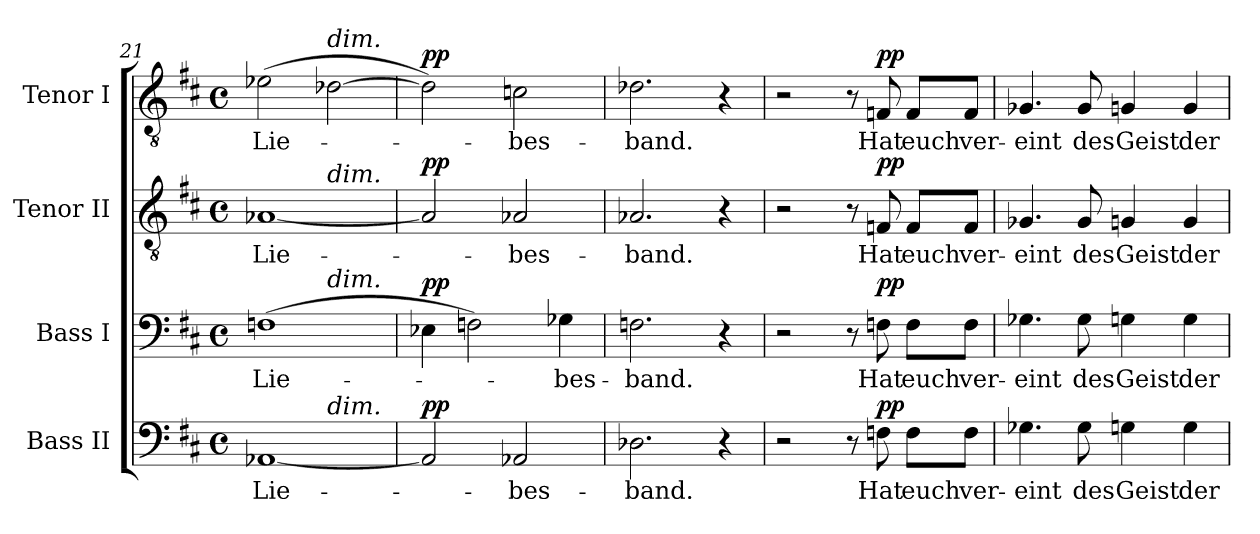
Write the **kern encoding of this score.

**kern	**text	**dynam	**kern	**text	**dynam	**kern	**text	**dynam	**kern	**text	**dynam
*part4	*part4	*part4	*part3	*part3	*part3	*part2	*part2	*part2	*part1	*part1	*part1
*staff4	*staff4	*staff4	*staff3	*staff3	*staff3	*staff2	*staff2	*staff2	*staff1	*staff1	*staff1
*I"Bass II	*	*	*I"Bass I	*	*	*I"Tenor II	*	*	*I"Tenor I	*	*
*I'B.	*	*	*I'B.	*	*	*I'T.	*	*	*I'T.	*	*
*clefF4	*	*	*clefF4	*	*	*clefGv2	*	*	*clefGv2	*	*
*	*	*	*	*	*	*ITrd7c12	*	*	*ITrd7c12	*	*
*k[f#c#]	*	*	*k[f#c#]	*	*	*k[f#c#]	*	*	*k[f#c#]	*	*
*D:	*	*	*D:	*	*	*D:	*	*	*D:	*	*
*M4/4	*	*	*M4/4	*	*	*M4/4	*	*	*M4/4	*	*
*met(c)	*	*	*met(c)	*	*	*met(c)	*	*	*met(c)	*	*
=21	=21	=21	=21	=21	=21	=21	=21	=21	=21	=21	=21
!	!LO:LY:b:color=#000000	!	!	!	!	!	!	!	!	!	!
!	!	!	!	!LO:LY:b:color=#000000	!	!	!	!	!	!	!
!	!	!	!	!	!	!	!LO:LY:b:color=#000000	!	!	!	!
!	!	!	!	!	!	!	!	!	!	!LO:LY:b:color=#000000	!
*^	*	*	*^	*	*	*^	*	*	*	*	*
[1AA-Xi	2ryy	Lie-	.	(1Fni	2ryy	Lie-	.	[1AA-Xi	2ryy	Lie-	.	(2E-Xi\	Lie-	.
!	!	!	!	!	!	!	!	!	!	!	!	!LO:TX:a:i:t=dim.	!	!
!	!	!	!	!	!	!	!	!	!LO:TX:a:i:t=dim.	!	!	!	!	!
!	!	!	!	!	!LO:TX:a:i:t=dim.	!	!	!	!	!	!	!	!	!
!	!LO:TX:a:i:t=dim.	!	!	!	!	!	!	!	!	!	!	!	!	!
.	2ryy	.	.	.	2ryy	.	.	.	2ryy	.	.	[2D-Xi\	.	.
*v	*v	*	*	*	*	*	*	*v	*v	*	*	*	*	*
*	*	*	*v	*v	*	*	*	*	*	*	*	*
=22	=22	=22	=22	=22	=22	=22	=22	=22	=22	=22	=22
2AA-i/]	.	pp	4E-Xi\	.	pp	2AA-i/]	.	pp	2D-i\])	.	pp
.	.	.	2Fni\)	.	.	.	.	.	.	.	.
!	!LO:LY:b:color=#000000	!	!	!	!	!	!	!	!	!	!
!	!	!	!	!	!	!	!LO:LY:b:color=#000000	!	!	!	!
!	!	!	!	!	!	!	!	!	!	!LO:LY:b:color=#000000	!
2AA-Xi/	-bes-	.	.	.	.	2AA-Xi/	-bes-	.	2Cni\	-bes-	.
!	!	!	!	!LO:LY:b:color=#000000	!	!	!	!	!	!	!
.	.	.	4G-Xi\	-bes-	.	.	.	.	.	.	.
!!LO:LB:g=z
=23	=23	=23	=23	=23	=23	=23	=23	=23	=23	=23	=23
!	!LO:LY:b:color=#000000	!	!	!	!	!	!	!	!	!	!
!	!	!	!	!LO:LY:b:color=#000000	!	!	!	!	!	!	!
!	!	!	!	!	!	!	!LO:LY:b:color=#000000	!	!	!	!
!	!	!	!	!	!	!	!	!	!	!LO:LY:b:color=#000000	!
2.D-Xi\	-band.	.	2.Fni\	-band.	.	2.AA-Xi/	-band.	.	2.D-Xi\	-band.	.
4r	.	.	4r	.	.	4r	.	.	4r	.	.
=24	=24	=24	=24	=24	=24	=24	=24	=24	=24	=24	=24
2r	.	.	2r	.	.	2r	.	.	2r	.	.
8r	.	.	8r	.	.	8r	.	.	8r	.	.
!	!LO:LY:b:color=#000000	!	!	!	!	!	!	!	!	!	!
!	!	!	!	!LO:LY:b:color=#000000	!	!	!	!	!	!	!
!	!	!	!	!	!	!	!LO:LY:b:color=#000000	!	!	!	!
!	!	!	!	!	!	!	!	!	!	!LO:LY:b:color=#000000	!
8Fni\	Hat	pp	8Fni\	Hat	pp	8FFni/	Hat	pp	8FFni/	Hat	pp
!	!LO:LY:b:color=#000000	!	!	!	!	!	!	!	!	!	!
!	!	!	!	!LO:LY:b:color=#000000	!	!	!	!	!	!	!
!	!	!	!	!	!	!	!LO:LY:b:color=#000000	!	!	!	!
!	!	!	!	!	!	!	!	!	!	!LO:LY:b:color=#000000	!
8Fi\L	euch	.	8Fi\L	euch	.	8FFi/L	euch	.	8FFi/L	euch	.
!	!LO:LY:b:color=#000000	!	!	!	!	!	!	!	!	!	!
!	!	!	!	!LO:LY:b:color=#000000	!	!	!	!	!	!	!
!	!	!	!	!	!	!	!LO:LY:b:color=#000000	!	!	!	!
!	!	!	!	!	!	!	!	!	!	!LO:LY:b:color=#000000	!
8Fi\J	ver-	.	8Fi\J	ver-	.	8FFi/J	ver-	.	8FFi/J	ver-	.
=25	=25	=25	=25	=25	=25	=25	=25	=25	=25	=25	=25
!	!LO:LY:b:color=#000000	!	!	!	!	!	!	!	!	!	!
!	!	!	!	!LO:LY:b:color=#000000	!	!	!	!	!	!	!
!	!	!	!	!	!	!	!LO:LY:b:color=#000000	!	!	!	!
!	!	!	!	!	!	!	!	!	!	!LO:LY:b:color=#000000	!
4.G-Xi\	-eint	.	4.G-Xi\	-eint	.	4.GG-Xi/	-eint	.	4.GG-Xi/	-eint	.
!	!LO:LY:b:color=#000000	!	!	!	!	!	!	!	!	!	!
!	!	!	!	!LO:LY:b:color=#000000	!	!	!	!	!	!	!
!	!	!	!	!	!	!	!LO:LY:b:color=#000000	!	!	!	!
!	!	!	!	!	!	!	!	!	!	!LO:LY:b:color=#000000	!
8G-i\	des	.	8G-i\	des	.	8GG-i/	des	.	8GG-i/	des	.
!	!LO:LY:b:color=#000000	!	!	!	!	!	!	!	!	!	!
!	!	!	!	!LO:LY:b:color=#000000	!	!	!	!	!	!	!
!	!	!	!	!	!	!	!LO:LY:b:color=#000000	!	!	!	!
!	!	!	!	!	!	!	!	!	!	!LO:LY:b:color=#000000	!
4Gni\	Geist	.	4Gni\	Geist	.	4GGni/	Geist	.	4GGni/	Geist	.
!	!LO:LY:b:color=#000000	!	!	!	!	!	!	!	!	!	!
!	!	!	!	!LO:LY:b:color=#000000	!	!	!	!	!	!	!
!	!	!	!	!	!	!	!LO:LY:b:color=#000000	!	!	!	!
!	!	!	!	!	!	!	!	!	!	!LO:LY:b:color=#000000	!
4Gi\	der	.	4Gi\	der	.	4GGi/	der	.	4GGi/	der	.
=	=	=	=	=	=	=	=	=	=	=	=
*-	*-	*-	*-	*-	*-	*-	*-	*-	*-	*-	*-
